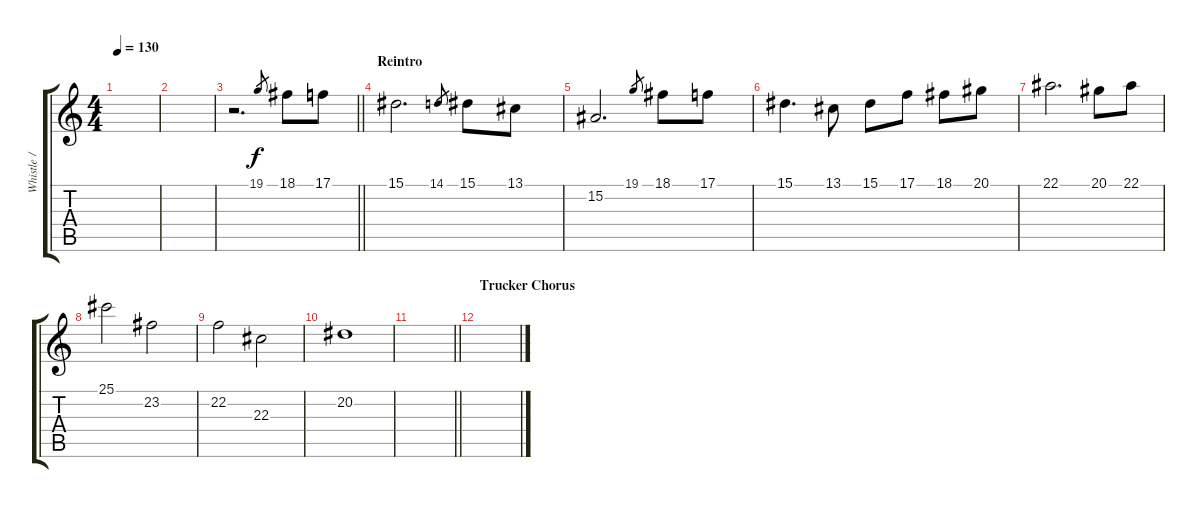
\track ("Whistle / Gurdy" "Whistle / ") {instrument panflute}
\staff {score tabs}
\tuning (C4 G3 Eb3 Bb2 F2 C2) {hide}
\ts (4 4)
\tempo 130
\clef g2
\ks c
|
|
\barLineRight lightlight
r.2{d} 19.1.8{gr} 18.1.8 17.1.8 |
\section ("" "Reintro")
15.1.2{d} 14.1.8{gr} 15.1.8 13.1.8 |
15.2.2{d} 19.1.8{gr} 18.1.8 17.1.8 |
15.1.4{d} 13.1.8 15.1.8 17.1.8 18.1.8 20.1.8 |
22.1.2{d} 20.1.8 22.1.8 |
25.1.2 23.2.2 |
22.2.2 22.3.2 |
20.2.1 |
\barLineRight lightlight
|
\section ("" "Trucker Chorus")
